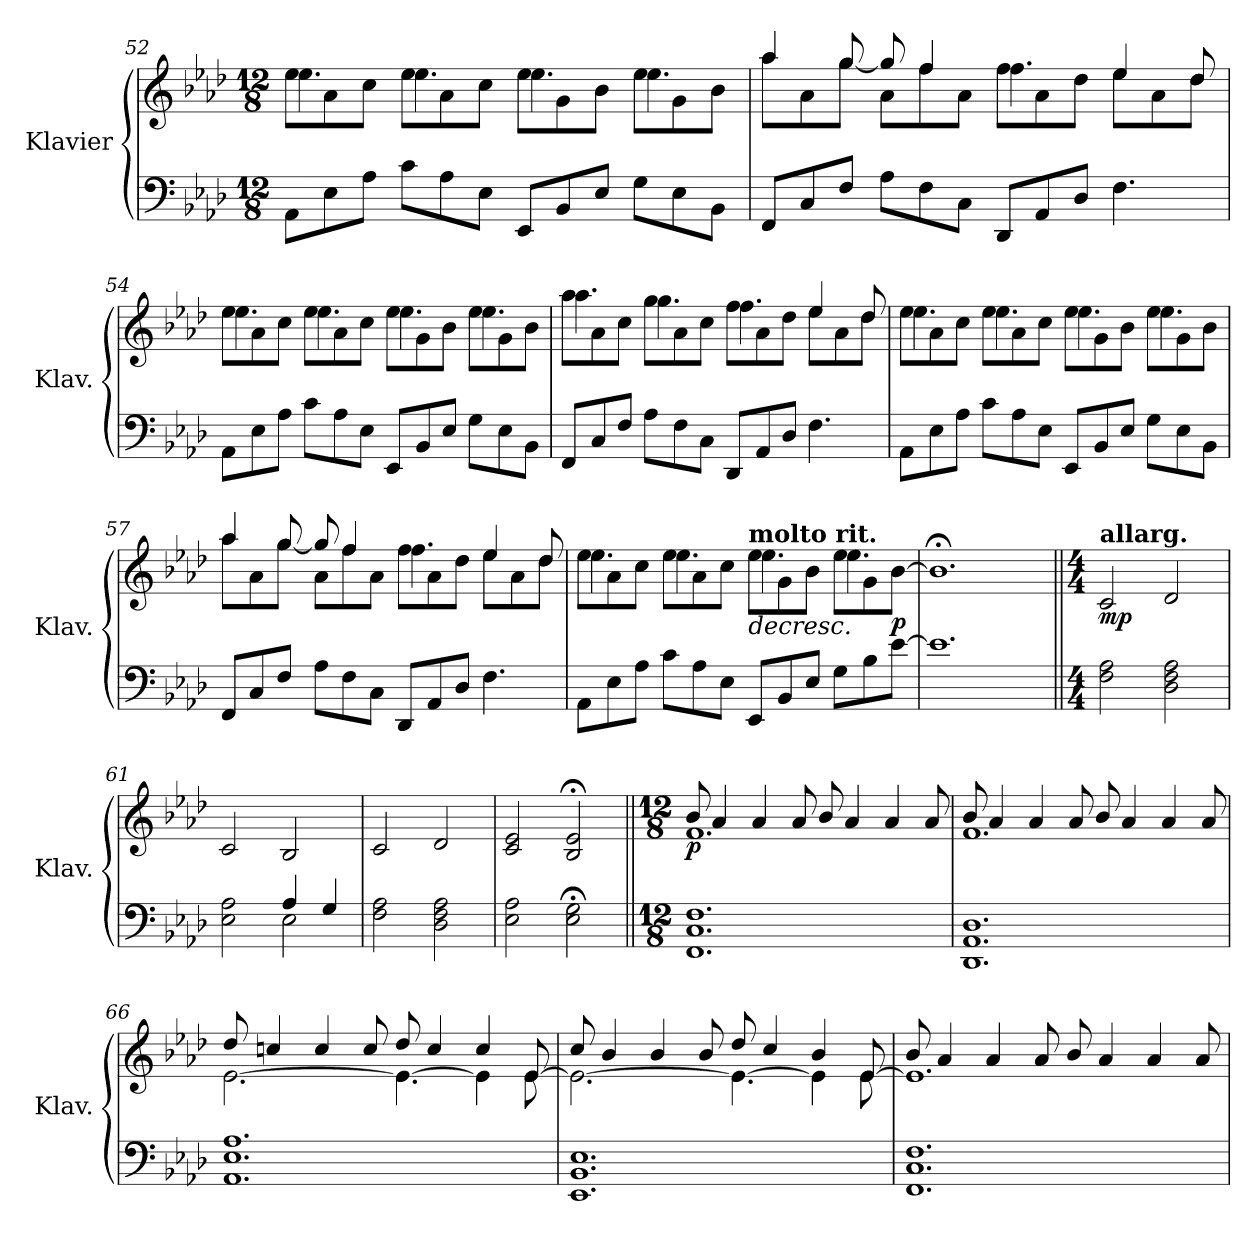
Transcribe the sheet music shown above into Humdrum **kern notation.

**kern	**kern	**dynam
*part1	*part1	*part1
*staff2	*staff1	*staff1/2
*I"Klavier	*	*
*I'Klav.	*	*
*clefF4	*clefG2	*
*k[b-e-a-d-]	*k[b-e-a-d-]	*
*M12/8	*M12/8	*
=52	=52	=52
*	*^	*
8AA-\L	8ee-\L	4.ee-\	.
8E-\	8a-\	.	.
8A-\J	8cc\J	.	.
8c\L	8ee-\L	4.ee-\	.
8A-\	8a-\	.	.
8E-\J	8cc\J	.	.
8EE-/L	8ee-\L	4.ee-\	.
8BB-/	8g\	.	.
8E-/J	8b-\J	.	.
8G\L	8ee-\L	4.ee-\	.
8E-\	8g\	.	.
8BB-\J	8b-\J	.	.
=53	=53	=53	=53
8FF/L	8aa-\L	4aa-/	.
8C/	8a-\	.	.
8F/J	8gg\J	[8gg/	.
8A-\L	8a-\L	8gg/]	.
8F\	8ff\	4ff/	.
8C\J	8a-\J	.	.
8DD-/L	8ff\L	4.ff\	.
8AA-/	8a-\	.	.
8D-/J	8dd-\J	.	.
4.F\	8ee-\L	4ee-/	.
.	8a-\	.	.
.	8dd-\J	8dd-/	.
!!LO:LB:g=z	!!
=54	=54	=54	=54
8AA-\L	8ee-\L	4.ee-\	.
8E-\	8a-\	.	.
8A-\J	8cc\J	.	.
8c\L	8ee-\L	4.ee-\	.
8A-\	8a-\	.	.
8E-\J	8cc\J	.	.
8EE-/L	8ee-\L	4.ee-\	.
8BB-/	8g\	.	.
8E-/J	8b-\J	.	.
8G\L	8ee-\L	4.ee-\	.
8E-\	8g\	.	.
8BB-\J	8b-\J	.	.
=55	=55	=55	=55
8FF/L	8aa-\L	4.aa-\	.
8C/	8a-\	.	.
8F/J	8cc\J	.	.
8A-\L	8gg\L	4.gg\	.
8F\	8a-\	.	.
8C\J	8cc\J	.	.
8DD-/L	8ff\L	4.ff\	.
8AA-/	8a-\	.	.
8D-/J	8dd-\J	.	.
4.F\	8ee-\L	4ee-/	.
.	8a-\	.	.
.	8dd-\J	8dd-/	.
=56	=56	=56	=56
8AA-\L	8ee-\L	4.ee-\	.
8E-\	8a-\	.	.
8A-\J	8cc\J	.	.
8c\L	8ee-\L	4.ee-\	.
8A-\	8a-\	.	.
8E-\J	8cc\J	.	.
8EE-/L	8ee-\L	4.ee-\	.
8BB-/	8g\	.	.
8E-/J	8b-\J	.	.
8G\L	8ee-\L	4.ee-\	.
8E-\	8g\	.	.
8BB-\J	8b-\J	.	.
!!LO:LB:g=z	!!
=57	=57	=57	=57
8FF/L	8aa-\L	4aa-/	.
8C/	8a-\	.	.
8F/J	8gg\J	[8gg/	.
8A-\L	8a-\L	8gg/]	.
8F\	8ff\	4ff/	.
8C\J	8a-\J	.	.
8DD-/L	8ff\L	4.ff\	.
8AA-/	8a-\	.	.
8D-/J	8dd-\J	.	.
4.F\	8ee-\L	4ee-/	.
.	8a-\	.	.
.	8dd-\J	8dd-/	.
=58	=58	=58	=58
8AA-\L	8ee-\L	4.ee-\	.
8E-\	8a-\	.	.
8A-\J	8cc\J	.	.
8c\L	8ee-\L	4.ee-\	.
8A-\	8a-\	.	.
8E-\J	8cc\J	.	.
!	!LO:TX:a:B:t=molto rit.	!	!
!	!	!	!LO:HP:b
8EE-/L	8ee-\L	4.ee-\	>
8BB-/	8g\	.	.
8E-/J	8b-\J	.	.
8G\L	8ee-\L	4.ee-\	.
8B-\	8g\	.	.
!	!	!	!LO:DY:b
[8e-\J	[8b-\J	.	p
*	*v	*v	*
.	.	]
=59	=59	=59
1.e-]	1.b-;<]	.
!!LO:LB:g=z
=60||	=60||	=60||
*M4/4	*M4/4	*
*	*MM40	*
!	!LO:TX:a:B:t=allarg.	!
!	!	!LO:DY:b
2F\ 2A-\	2c/	mp
2D-\ 2F\ 2A-\	2d-/	.
=61	=61	=61
*^	*	*
2E-\ 2A-\	2ryy	2c/	.
2E-\	4A-/	2B-/	.
.	4G/	.	.
*v	*v	*	*
=62	=62	=62
2F\ 2A-\	2c/	.
2D-\ 2F\ 2A-\	2d-/	.
=63	=63	=63
2E-\ 2A-\	2c/ 2e-/	.
2E-\;< 2G\;<	2B-/;< 2e-/;<	.
!!LO:PB:g=z
=64||	=64||	=64||
*M12/8	*M12/8	*
*	*MM117	*
*	*^	*
!	!	!	!LO:DY:b
1.FF 1.C 1.F	1.f	8b-/	p
.	.	4a-/	.
.	.	4a-/	.
.	.	8a-/	.
.	.	8b-/	.
.	.	4a-/	.
.	.	4a-/	.
.	.	8a-/	.
=65	=65	=65	=65
1.DD- 1.AA- 1.D-	1.f	8b-/	.
.	.	4a-/	.
.	.	4a-/	.
.	.	8a-/	.
.	.	8b-/	.
.	.	4a-/	.
.	.	4a-/	.
.	.	8a-/	.
!!LO:LB:g=z	!!
=66	=66	=66	=66
1.AA- 1.E- 1.A-	[2.e-\	8dd-/	.
.	.	4ccn/	.
.	.	4cc/	.
.	.	8cc/	.
.	4.e-\_	8dd-/	.
.	.	4cc/	.
.	4e-\]	4cc/	.
.	[8e-\	8e-/	.
=67	=67	=67	=67
1.EE- 1.BB- 1.E-	2.e-\_	8cc/	.
.	.	4b-/	.
.	.	4b-/	.
.	.	8b-/	.
.	4.e-\_	8dd-/	.
.	.	4cc/	.
.	4e-\]	4b-/	.
.	[8e-\	8e-/	.
=68	=68	=68	=68
1.FF 1.C 1.F	1.e-]	8b-/	.
.	.	4a-/	.
.	.	4a-/	.
.	.	8a-/	.
.	.	8b-/	.
.	.	4a-/	.
.	.	4a-/	.
.	.	8a-/	.
*	*v	*v	*
=	=	=
*-	*-	*-
